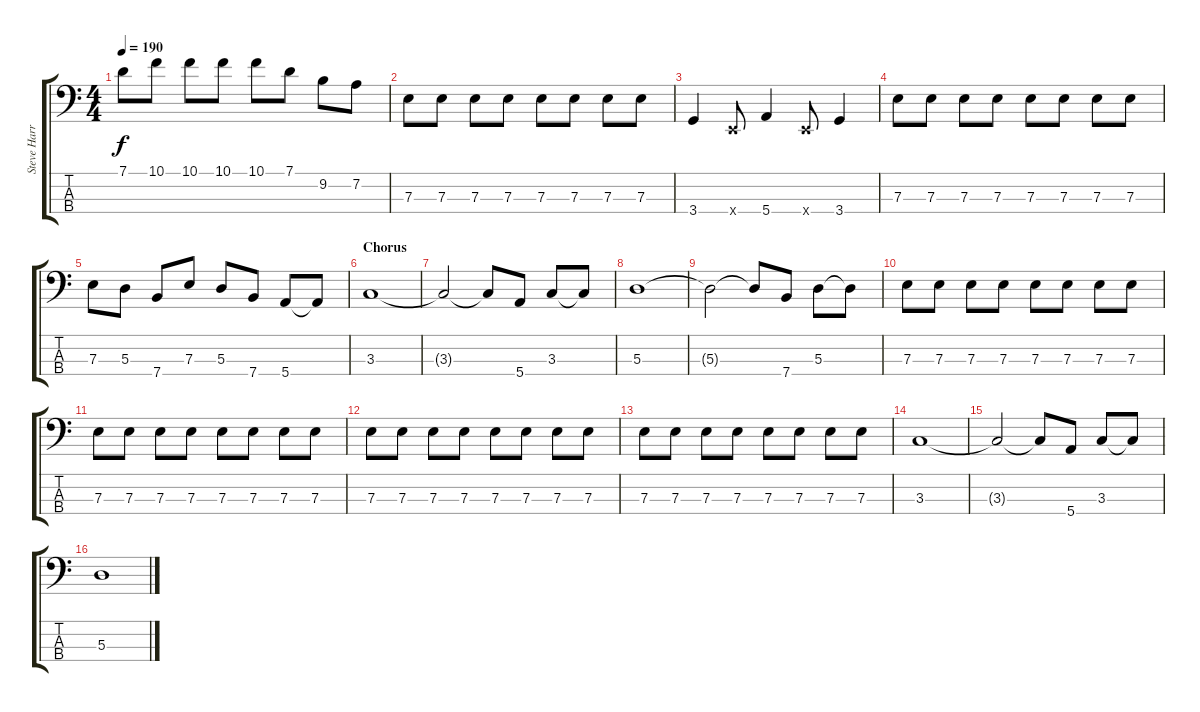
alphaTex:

\track ("Steve Harris" "Steve Harr") {instrument electricbassfinger}
\staff {score tabs}
\tuning (G2 D2 A1 E1) {hide}
\ts (4 4)
\tempo 190
\clef f4
\ks c
7.1.8{dy f} 10.1.8 10.1.8 10.1.8 10.1.8 7.1.8 9.2.8 7.2.8 |
7.3.8 7.3.8 7.3.8 7.3.8 7.3.8 7.3.8 7.3.8 7.3.8 |
3.4.4 0.4{x}.8 5.4.4 0.4{x}.8 3.4.4 |
7.3.8 7.3.8 7.3.8 7.3.8 7.3.8 7.3.8 7.3.8 7.3.8 |
7.3.8 5.3.8 7.4.8 7.3.8 5.3.8 7.4.8 5.4.8 5.4{t}.8 |
\section ("" "Chorus")
3.3.1 |
3.3{t}.2 3.3{t}.8 5.4.8 3.3.8 3.3{t}.8 |
5.3.1 |
5.3{t}.2 5.3{t}.8 7.4.8 5.3.8 5.3{t}.8 |
7.3.8 7.3.8 7.3.8 7.3.8 7.3.8 7.3.8 7.3.8 7.3.8 |
7.3.8 7.3.8 7.3.8 7.3.8 7.3.8 7.3.8 7.3.8 7.3.8 |
7.3.8 7.3.8 7.3.8 7.3.8 7.3.8 7.3.8 7.3.8 7.3.8 |
7.3.8 7.3.8 7.3.8 7.3.8 7.3.8 7.3.8 7.3.8 7.3.8 |
3.3.1 |
3.3{t}.2 3.3{t}.8 5.4.8 3.3.8 3.3{t}.8 |
5.3.1
